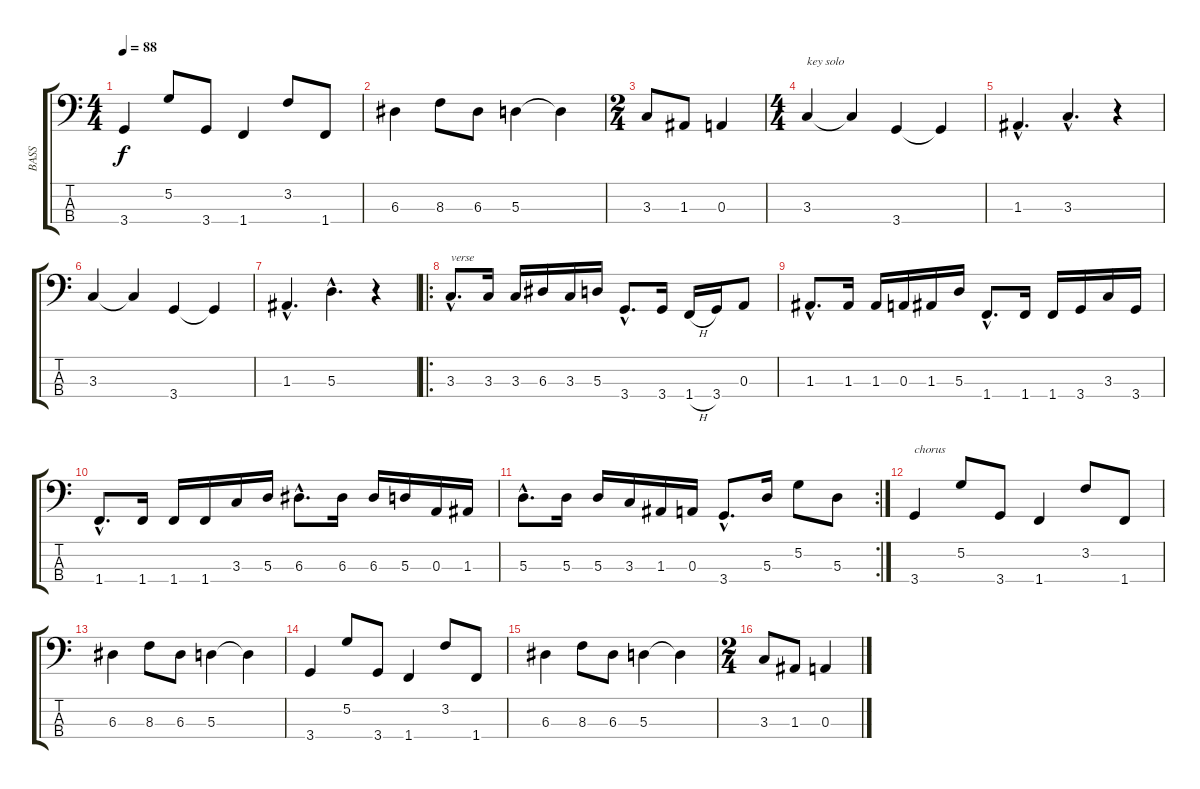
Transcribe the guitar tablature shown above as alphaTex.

\track ("BASS" "BASS") {instrument slapbass1}
\staff {score tabs}
\tuning (G2 D2 A1 E1) {hide}
\ts (4 4)
\tempo 88
\clef f4
\ks c
3.4.4{dy f} 5.2.8 3.4.8 1.4.4 3.2.8 1.4.8 |
6.3.4 8.3.8 6.3.8 5.3.4 5.3{t}.4 |
\ts (2 4)
3.3.8 1.3.8 0.3.4 |
\ts (4 4)
3.3.4{txt "key solo"} 3.3{t}.4 3.4.4 3.4{t}.4 |
1.3{hac}.4{d} 3.3{hac}.4{d} r.4 |
3.3.4 3.3{t}.4 3.4.4 3.4{t}.4 |
1.3{hac}.4{d} 5.3{hac}.4{d} r.4 |
\ro
3.3{hac}.8{d txt "verse"} 3.3.16 3.3.16 6.3.16 3.3.16 5.3.16 3.4{hac}.8{d} 3.4.16 1.4{h}.16 3.4.16 0.3.8 |
1.3{hac}.8{d} 1.3.16 1.3.16 0.3.16 1.3.16 5.3.16 1.4{hac}.8{d} 1.4.16 1.4.16 3.4.16 3.3.16 3.4.16 |
1.4{hac}.8{d} 1.4.16 1.4.16 1.4.16 3.3.16 5.3.16 6.3{hac}.8{d} 6.3.16 6.3.16 5.3.16 0.3.16 1.3.16 |
\rc 2
5.3{hac}.8{d} 5.3.16 5.3.16 3.3.16 1.3.16 0.3.16 3.4{hac}.8{d} 5.3.16 5.2.8 5.3.8 |
3.4.4{txt "chorus "} 5.2.8 3.4.8 1.4.4 3.2.8 1.4.8 |
6.3.4 8.3.8 6.3.8 5.3.4 5.3{t}.4 |
3.4.4 5.2.8 3.4.8 1.4.4 3.2.8 1.4.8 |
6.3.4 8.3.8 6.3.8 5.3.4 5.3{t}.4 |
\ts (2 4)
3.3.8 1.3.8 0.3.4
